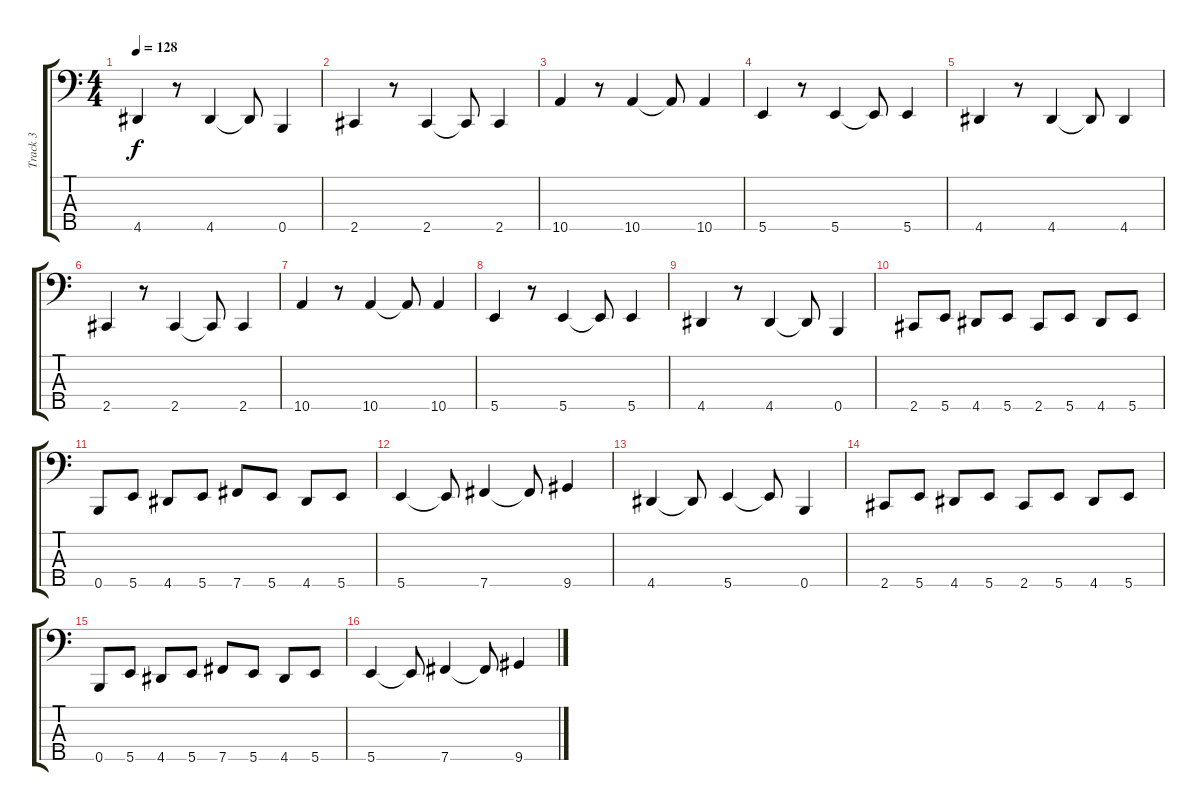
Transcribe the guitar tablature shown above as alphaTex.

\track ("Track 3" "Track 3") {instrument electricbassfinger}
\staff {score tabs}
\tuning (A2 E2 B1 Gb1 B0) {hide}
\ts (4 4)
\tempo 128
\clef f4
\ks c
4.5.4{dy f} r.8 4.5.4 4.5{t}.8 0.5.4 |
2.5.4 r.8 2.5.4 2.5{t}.8 2.5.4 |
10.5.4 r.8 10.5.4 10.5{t}.8 10.5.4 |
5.5.4 r.8 5.5.4 5.5{t}.8 5.5.4 |
4.5.4 r.8 4.5.4 4.5{t}.8 4.5.4 |
2.5.4 r.8 2.5.4 2.5{t}.8 2.5.4 |
10.5.4 r.8 10.5.4 10.5{t}.8 10.5.4 |
5.5.4 r.8 5.5.4 5.5{t}.8 5.5.4 |
4.5.4 r.8 4.5.4 4.5{t}.8 0.5.4 |
2.5.8 5.5.8 4.5.8 5.5.8 2.5.8 5.5.8 4.5.8 5.5.8 |
0.5.8 5.5.8 4.5.8 5.5.8 7.5.8 5.5.8 4.5.8 5.5.8 |
5.5.4 5.5{t}.8 7.5.4 7.5{t}.8 9.5.4 |
4.5.4 4.5{t}.8 5.5.4 5.5{t}.8 0.5.4 |
2.5.8 5.5.8 4.5.8 5.5.8 2.5.8 5.5.8 4.5.8 5.5.8 |
0.5.8 5.5.8 4.5.8 5.5.8 7.5.8 5.5.8 4.5.8 5.5.8 |
5.5.4 5.5{t}.8 7.5.4 7.5{t}.8 9.5.4
